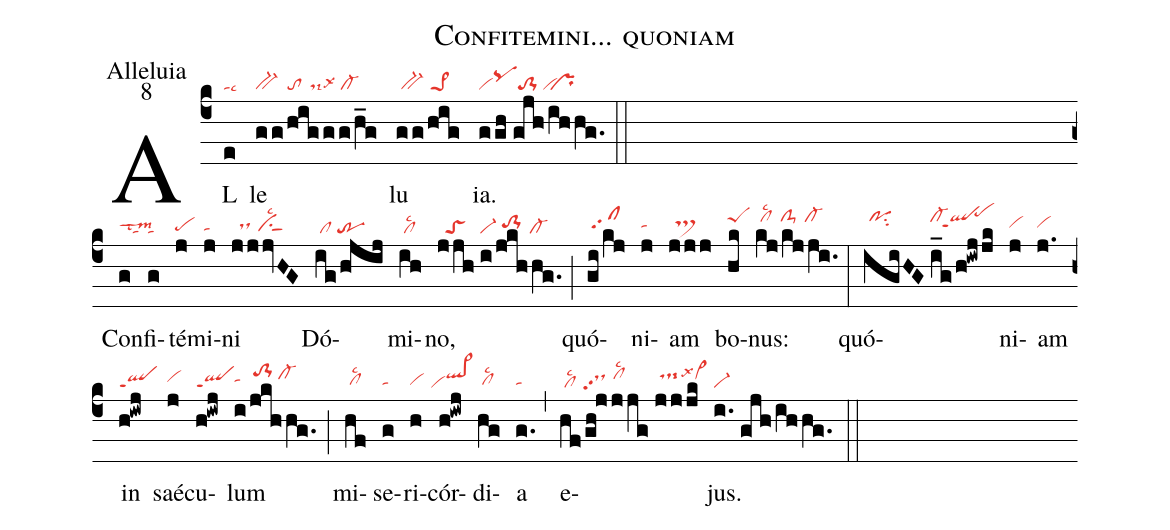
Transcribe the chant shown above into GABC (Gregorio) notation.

name:Confitemini... quoniam;
office-part:Alleluia;
mode:8;
nabc-lines:1;
%%
(c4)
AL(e|talsc6)
le(gg/higgg/h_g|bv-//to//dslsx6/cl-)
lu(gg/hig|/bv-/pe>1)
ia.(g/gh|vipqhi|//gjh/ih/hg.|/to-1/vi``pr) (::Z)

Con(g|talstm2)fi(g|ta)té(j|pehg)mi(j|tahg)ni(jjjvHG|//dshh//ciShglsc2)
Dó(ig/hjij|/cl/tr)mi(ih|/cllsc2)no,(jjh|//toS|//i/jkhhg.|vi-/to-1hh//cl-) (;)
quó(gi/kj|/clhhpp2)ni(j|tahh)am(jjj|//ts>hh) bo(hk|peShj)nus:(kj/kjji.|/clhjlsc2//clS-hj/cl-hj) (:)
quó(igiHG|/pohjsu2|//i_g/h!iwjjk|cl-hj``qlhhppt1``pehl)ni(j|vihh)am(j.|vihh)
in(h!iwj|qlppt1) saé(j|vihh)cu(h!iwj|qlppt1)lum(i/jkhhg.|tahh///to-1hj/cl-hi) (;)
mi(hf|/clhglsc2)se(g|tahg)ri(h|vihg)cór(h!iwj|``viql>hi)di(hg|/clhglsc2)a(g.|tahg) (,)
e(hf/gh!jjjg|/cllsc2//dshipp2//clhilsc2|//jjjk|/ts-hilsx3vi>hi)jus.(i.|vi-|//gjh/ihhg.) (::)
